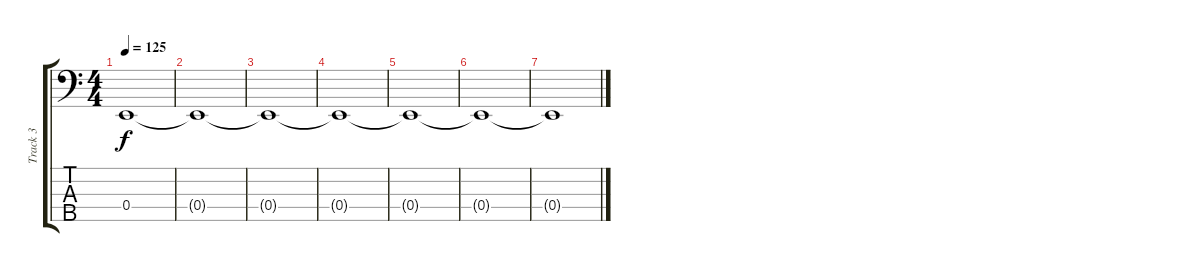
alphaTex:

\track ("Track 3" "Track 3") {instrument electricbassfinger}
\staff {score tabs}
\tuning (G2 D2 A1 E1 B0) {hide}
\ts (4 4)
\tempo 125
\clef f4
\ks c
0.4.1{dy f} |
0.4{t}.1 |
0.4{t}.1 |
0.4{t}.1 |
0.4{t}.1 |
0.4{t}.1 |
0.4{t}.1
